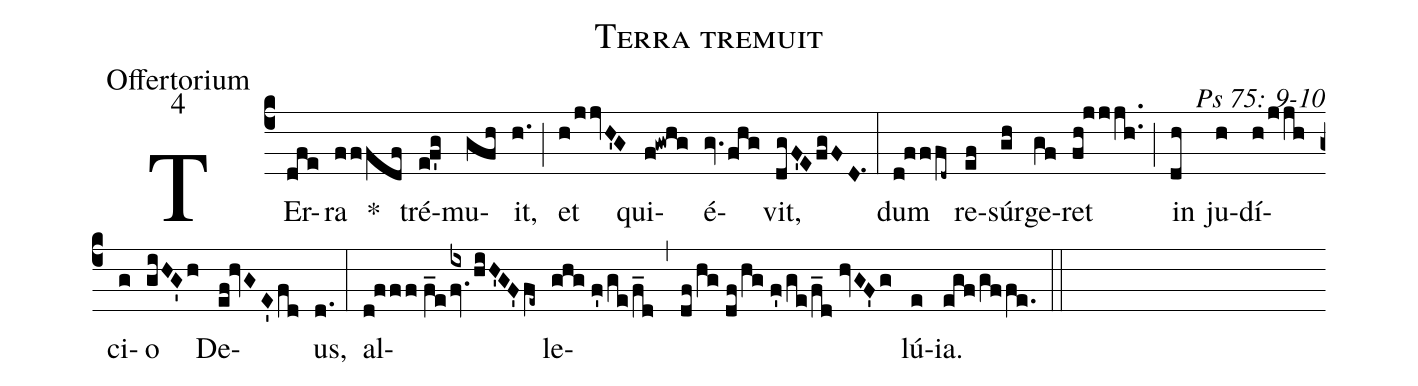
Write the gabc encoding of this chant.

name: Terra tremuit;
office-part: Offertorium;
mode: 4;
commentary: Ps 75: 9-10;
%%
(c4) TEr(dfe)ra(fffdf) *()
tré(ef'g)mu(gfh)it,(h.) (;) et(h/jjvH'G) qui(f!gwhg)é(gv.fhg)vit,(dgF'EfgFD.1) (:)
dum(d!fffd~) re(ef)súr(gh)ge(gf)ret(fh!jjjh..) (;) in(dh) ju(h)dí(h/jjh)ci(g)o(giHG'h) De(ef!hvGE'fd)us,(d.) (:)
al(d!fff//f_e/[1]{ix}fv.hiH'GF'fe~)le(ghg//f'/ge/f_d)(,)(df/hg//df/hg//f'/ge/f_d//hvGF'g)lú(e)ia.(egf/gffe.) (::)
